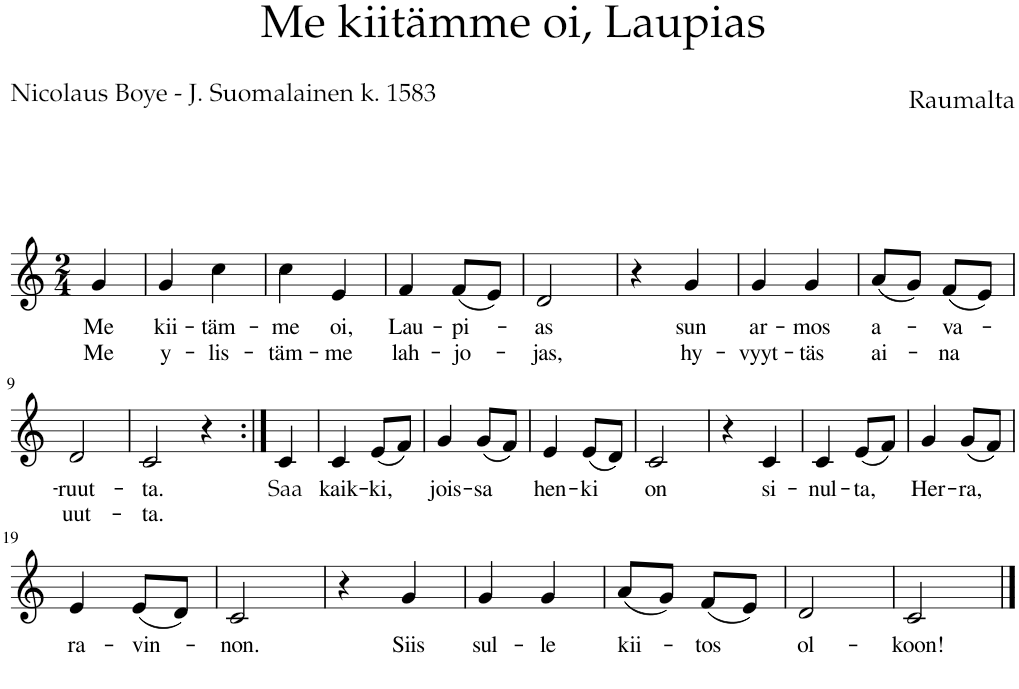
**kern	**text	**text
*part1	*part1	*part1
*staff1	*staff1	*staff1
*I"Staff	*	*
*clefG2	*	*
*k[]	*	*
*M2/4	*	*
=1	=1	=1
!	!LO:LY:b	!LO:LY:b
4g/	Me	Me
=2	=2	=2
!	!LO:LY:b	!LO:LY:b
4g/	kii-	y-
!	!LO:LY:b	!LO:LY:b
4cc\	-täm-	-lis-
=3	=3	=3
!	!LO:LY:b	!LO:LY:b
4cc\	-me	-täm-
!	!LO:LY:b	!LO:LY:b
4e/	oi,	-me
=4	=4	=4
!	!LO:LY:b	!LO:LY:b
4f/	Lau-	lah-
!	!LO:LY:b	!LO:LY:b
(8f/L	-pi-	-jo-
8e/J)	.	.
=5	=5	=5
!	!LO:LY:b	!LO:LY:b
2d/	-as	-jas,
=6	=6	=6
4r	.	.
!	!LO:LY:b	!LO:LY:b
4g/	sun	hy-
=7	=7	=7
!	!LO:LY:b	!LO:LY:b
4g/	ar-	-vyyt-
!	!LO:LY:b	!LO:LY:b
4g/	-mos	-täs
=8	=8	=8
!	!LO:LY:b	!LO:LY:b
(8a/L	a-	ai-
8g/J)	.	.
!	!LO:LY:b	!LO:LY:b
(8f/L	-va-	-na
8e/J)	.	.
!!LO:LB:g=z
=9	=9	=9
!	!LO:LY:b	!LO:LY:b
2d/	-ruut-	uut-
=10	=10	=10
!	!LO:LY:b	!LO:LY:b
2c/	-ta.	-ta.
4r	.	.
=11:|!	=11:|!	=11:|!
!	!LO:LY:b	!
4c/	Saa	.
=12	=12	=12
!	!LO:LY:b	!
4c/	kaik-	.
!	!LO:LY:b	!
(8e/L	-ki,	.
8f/J)	.	.
=13	=13	=13
!	!LO:LY:b	!
4g/	jois-	.
!	!LO:LY:b	!
(8g/L	-sa	.
8f/J)	.	.
=14	=14	=14
!	!LO:LY:b	!
4e/	hen-	.
!	!LO:LY:b	!
(8e/L	-ki	.
8d/J)	.	.
=15	=15	=15
!	!LO:LY:b	!
2c/	on	.
=16	=16	=16
4r	.	.
!	!LO:LY:b	!
4c/	si-	.
=17	=17	=17
!	!LO:LY:b	!
4c/	-nul-	.
!	!LO:LY:b	!
(8e/L	-ta,	.
8f/J)	.	.
=18	=18	=18
!	!LO:LY:b	!
4g/	Her-	.
!	!LO:LY:b	!
(8g/L	-ra,	.
8f/J)	.	.
!!LO:LB:g=z
=19	=19	=19
!	!LO:LY:b	!
4e/	ra-	.
!	!LO:LY:b	!
(8e/L	-vin-	.
8d/J)	.	.
=20	=20	=20
!	!LO:LY:b	!
2c/	-non.	.
=21	=21	=21
4r	.	.
!	!LO:LY:b	!
4g/	Siis	.
=22	=22	=22
!	!LO:LY:b	!
4g/	sul-	.
!	!LO:LY:b	!
4g/	-le	.
=23	=23	=23
!	!LO:LY:b	!
(8a/L	kii-	.
8g/J)	.	.
!	!LO:LY:b	!
(8f/L	-tos	.
8e/J)	.	.
=24	=24	=24
!	!LO:LY:b	!
2d/	ol-	.
=25	=25	=25
!	!LO:LY:b	!
2c/	-koon!	.
==	==	==
*-	*-	*-
